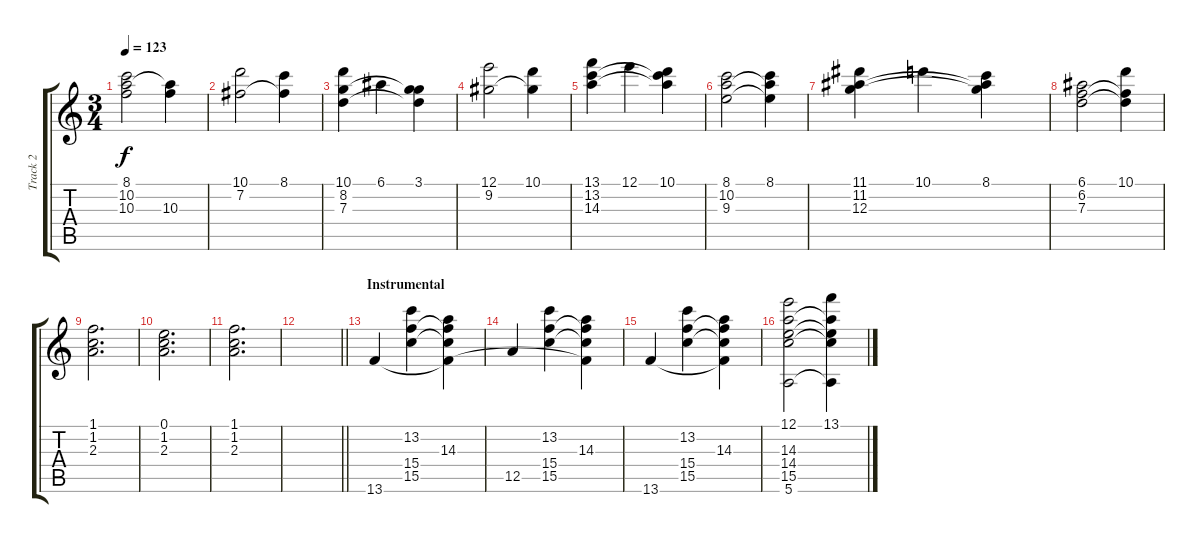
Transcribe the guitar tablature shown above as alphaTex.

\track ("Track 2" "Track 2") {instrument acousticguitarsteel}
\staff {score tabs}
\tuning (E4 B3 G3 D3 A2 E2) {hide}
\ts (3 4)
\tempo 123
\clef g2
\ks c
(8.1 10.2 10.3).2{dy f} (10.2{t} 10.3).4 |
(10.1 7.2).2 (8.1 7.2{t}).4 |
(10.1 8.2 7.3).4 6.1.4 (3.1 8.2{t} 7.3{t}).4 |
(12.1 9.2).2 (10.1 9.2{t}).4 |
(13.1 13.2 14.3).4 12.1.4 (10.1 13.2{t} 14.3{t}).4 |
(8.1 10.2 9.3).2 (8.1 10.2{t} 9.3{t}).4 |
(11.1 11.2 12.3).4 10.1.4 (8.1 11.2{t} 12.3{t}).4 |
(6.1 6.2 7.3).2 (10.1 6.2{t} 7.3{t}).4 |
(1.1 1.2 2.3).2{d} |
(0.1 1.2 2.3).2{d} |
(1.1 1.2 2.3).2{d} |
\barLineRight lightlight
|
\section ("" "Instrumental")
13.6.4 (13.2 15.4 15.5).4 (14.3 15.4{t} 15.5{t} 13.6{t}).4 |
12.5.4 (13.2 15.4 15.5).4 (14.3 15.4{t} 15.5{t} 13.6{t}).4 |
13.6.4 (13.2 15.4 15.5).4 (14.3 15.4{t} 15.5{t} 13.6{t}).4 |
(12.1 14.3 14.4 15.5 5.6).2 (13.1 14.3{t} 14.4{t} 15.5{t} 5.6{t}).4
